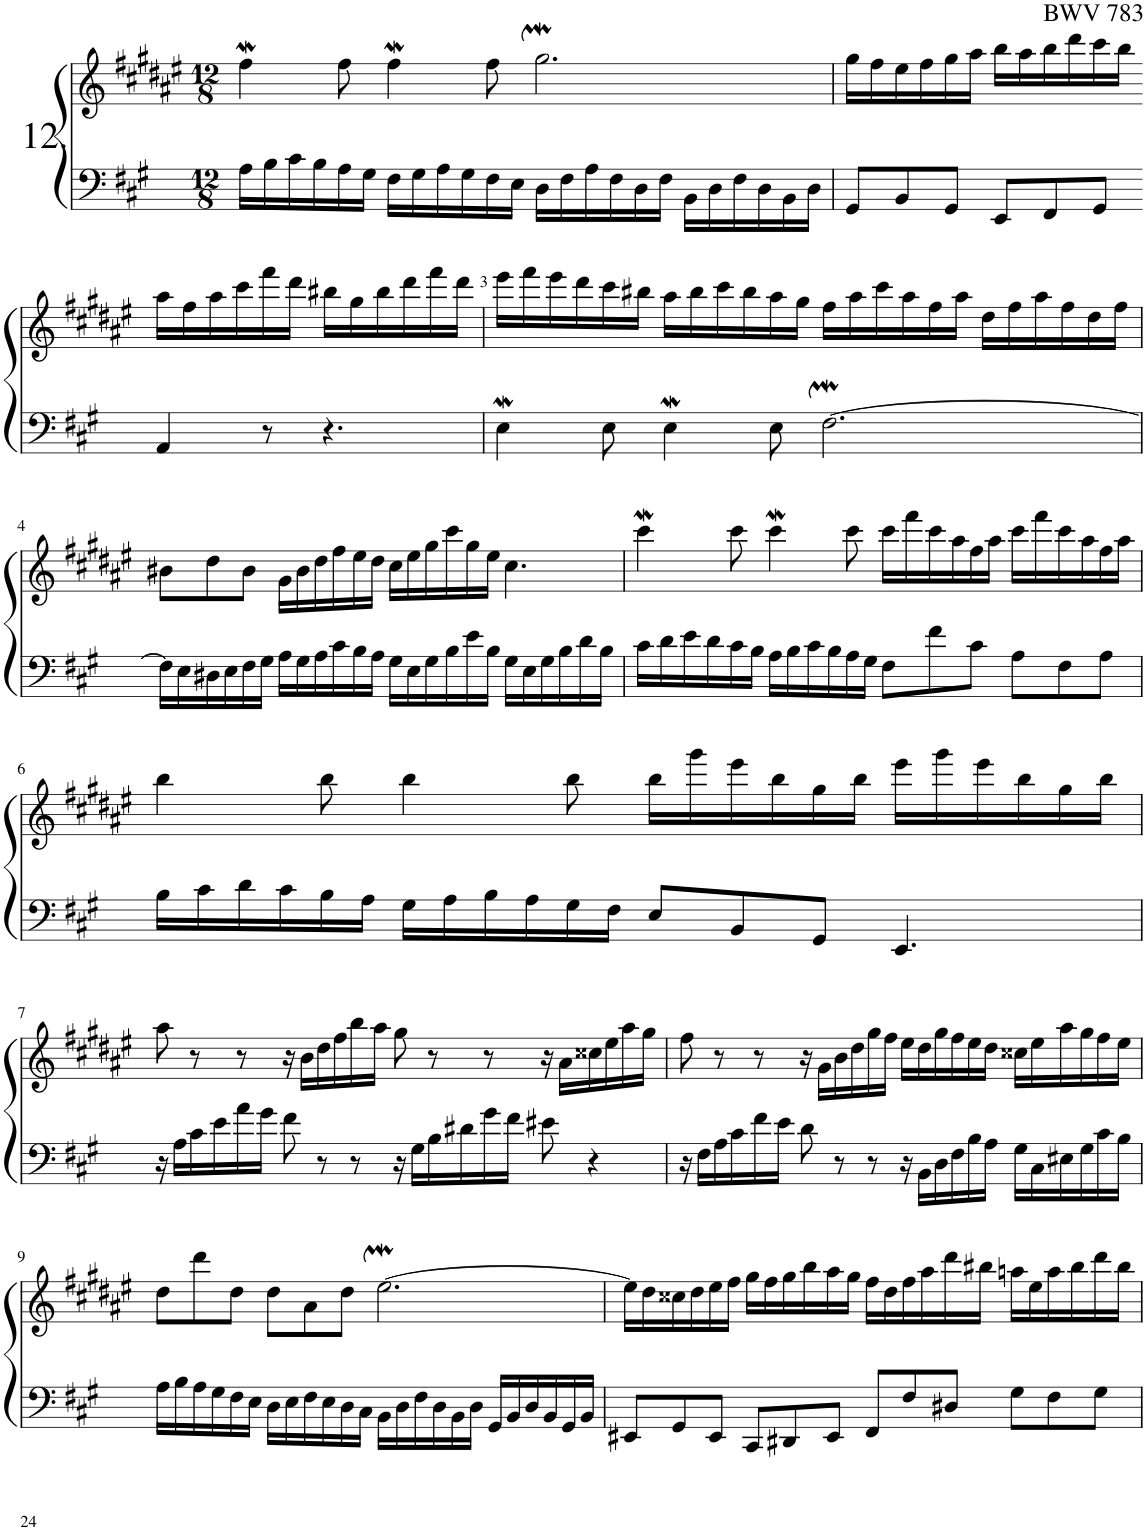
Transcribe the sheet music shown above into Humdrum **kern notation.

**kern	**kern
*part2	*part1
*staff2	*staff1
*I"Violoncello	*I"Alto Saxophone
*I'Vc	*I'A Sax
!!LO:PB:g=z
*clefF4	*clefG2
*	*Trd5c9
*k[f#c#g#]	*k[f#c#g#d#a#e#]
*M12/8	*M12/8
=1	=1
16A\LL	4ff#w\
16B\	.
16c#\	.
16B\	.
16A\	8ff#\
16G#\JJ	.
16F#\LL	4ff#w\
16G#\	.
16A\	.
16G#\	.
16F#\	8ff#\
16E\JJ	.
16D\LL	2.gg#W\
16F#\	.
16A\	.
16F#\	.
16D\	.
16F#\JJ	.
16BB\LL	.
16D\	.
16F#\	.
16D\	.
16BB\	.
16D\JJ	.
=2	=2
8GG#/L	16gg#\LL
.	16ff#\
8BB/	16ee#\
.	16ff#\
8GG#/J	16gg#\
.	16aa#\JJ
8EE/L	16bb\LL
.	16aa#\
8FF#/	16bb\
.	16ddd#\
8GG#/J	16ccc#\
.	16bb\JJ
!!LO:LB:g=z
=2X1-	=2X1-
4AA/	16aa#\LL
.	16ff#\
.	16aa#\
.	16ccc#\
8r	16fff#\
.	16ddd#\JJ
4.r	16bb#X\LL
.	16gg#\
.	16bb#\
.	16ddd#\
.	16fff#\
.	16ddd#\JJ
=3	=3
4EW\	16eee#\LL
.	16fff#\
.	16eee#\
.	16ddd#\
8E\	16ccc#\
.	16bb#X\JJ
4EW\	16aa#\LL
.	16bb#\
.	16ccc#\
.	16bb#\
8E\	16aa#\
.	16gg#\JJ
[2.F#W\	16ff#\LL
.	16aa#\
.	16ccc#\
.	16aa#\
.	16ff#\
.	16aa#\JJ
.	16dd#\LL
.	16ff#\
.	16aa#\
.	16ff#\
.	16dd#\
.	16ff#\JJ
!!LO:LB:g=z
=4	=4
16F#\LL]	8b#X\L
16E\	.
16D#X\	8dd#\
16E\	.
16F#\	8b#\J
16G#\JJ	.
16A\LL	16g#\LL
16G#\	16b#\
16A\	16dd#\
16c#\	16ff#\
16B\	16ee#\
16A\JJ	16dd#\JJ
16G#\LL	16cc#\LL
16E\	16ee#\
16G#\	16gg#\
16B\	16ccc#\
16e\	16gg#\
16B\JJ	16ee#\JJ
16G#\LL	4.cc#\
16E\	.
16G#\	.
16B\	.
16d\	.
16B\JJ	.
=4X2	=4X2
16c#\LL	4ccc#W\
16d\	.
16e\	.
16d\	.
16c#\	8ccc#\
16B\JJ	.
16A\LL	4ccc#W\
16B\	.
16c#\	.
16B\	.
16A\	8ccc#\
16G#\JJ	.
=5-	=5-
8F#\L	16ccc#\LL
.	16fff#\
8f#\	16ccc#\
.	16aa#\
8c#\J	16ff#\
.	16aa#\JJ
8A\L	16ccc#\LL
.	16fff#\
8F#\	16ccc#\
.	16aa#\
8A\J	16ff#\
.	16aa#\JJ
!!LO:LB:g=z
=6	=6
16B\LL	4bb\
16c#\	.
16d\	.
16c#\	.
16B\	8bb\
16A\JJ	.
16G#\LL	4bb\
16A\	.
16B\	.
16A\	.
16G#\	8bb\
16F#\JJ	.
8E/L	16bb\LL
.	16ggg#\
8BB/	16eee#\
.	16bb\
8GG#/J	16gg#\
.	16bb\JJ
4.EE/	16eee#\LL
.	16ggg#\
.	16eee#\
.	16bb\
.	16gg#\
.	16bb\JJ
!!LO:LB:g=z
=7	=7
16r	8aa#\
16A\LL	.
16c#\	8r
16e\	.
16a\	8r
16g#\JJ	.
8f#\	16r
.	16b\LL
8r	16dd#\
.	16ff#\
8r	16bb\
.	16aa#\JJ
16r	8gg#\
16G#\LL	.
16B\	8r
16d#X\	.
16g#\	8r
16f#\JJ	.
8e#X\	16r
.	16a#\LL
4r	16cc##X\
.	16ee#\
.	16aa#\
.	16gg#\JJ
=8	=8
16r	8ff#\
16F#\LL	.
16A\	8r
16c#\	.
16f#\	8r
16e\JJ	.
8d\	16r
.	16g#\LL
8r	16b\
.	16dd#\
8r	16gg#\
.	16ff#\JJ
16r	16ee#\LL
16BB\LL	16dd#\
16D\	16gg#\
16F#\	16ff#\
16B\	16ee#\
16A\JJ	16dd#\JJ
16G#\LL	16cc##X\LL
16C#\	16ee#\
16E#X\	16aa#\
16G#\	16gg#\
16c#\	16ff#\
16B\JJ	16ee#\JJ
!!LO:LB:g=z
=9	=9
16A\LL	8dd#\L
16B\	.
16A\	8ddd#\
16G#\	.
16F#\	8dd#\J
16E\JJ	.
16D\LL	8dd#\L
16E\	.
16F#\	8a#\
16E\	.
16D\	8dd#\J
16C#\JJ	.
16BB\LL	[2.ee#W\
16D\	.
16F#\	.
16D\	.
16BB\	.
16D\JJ	.
16GG#/LL	.
16BB/	.
16D/	.
16BB/	.
16GG#/	.
16BB/JJ	.
=10	=10
8EE#X/L	16ee#\LL]
.	16dd#\
8GG#/	16cc##X\
.	16dd#\
8EE#/J	16ee#\
.	16ff#\JJ
8CC#/L	16gg#\LL
.	16ff#\
8DD#X/	16gg#\
.	16bb\
8EE#/J	16aa#\
.	16gg#\JJ
8FF#/L	16ff#\LL
.	16dd#\
8F#/	16ff#\
.	16aa#\
8D#X/J	16ddd#\
.	16bb#X\JJ
8G#\L	16aan\LL
.	16ee#\
8F#\	16aa\
.	16bb#\
8G#\J	16ddd#\
.	16bb#\JJ
=	=
*-	*-
